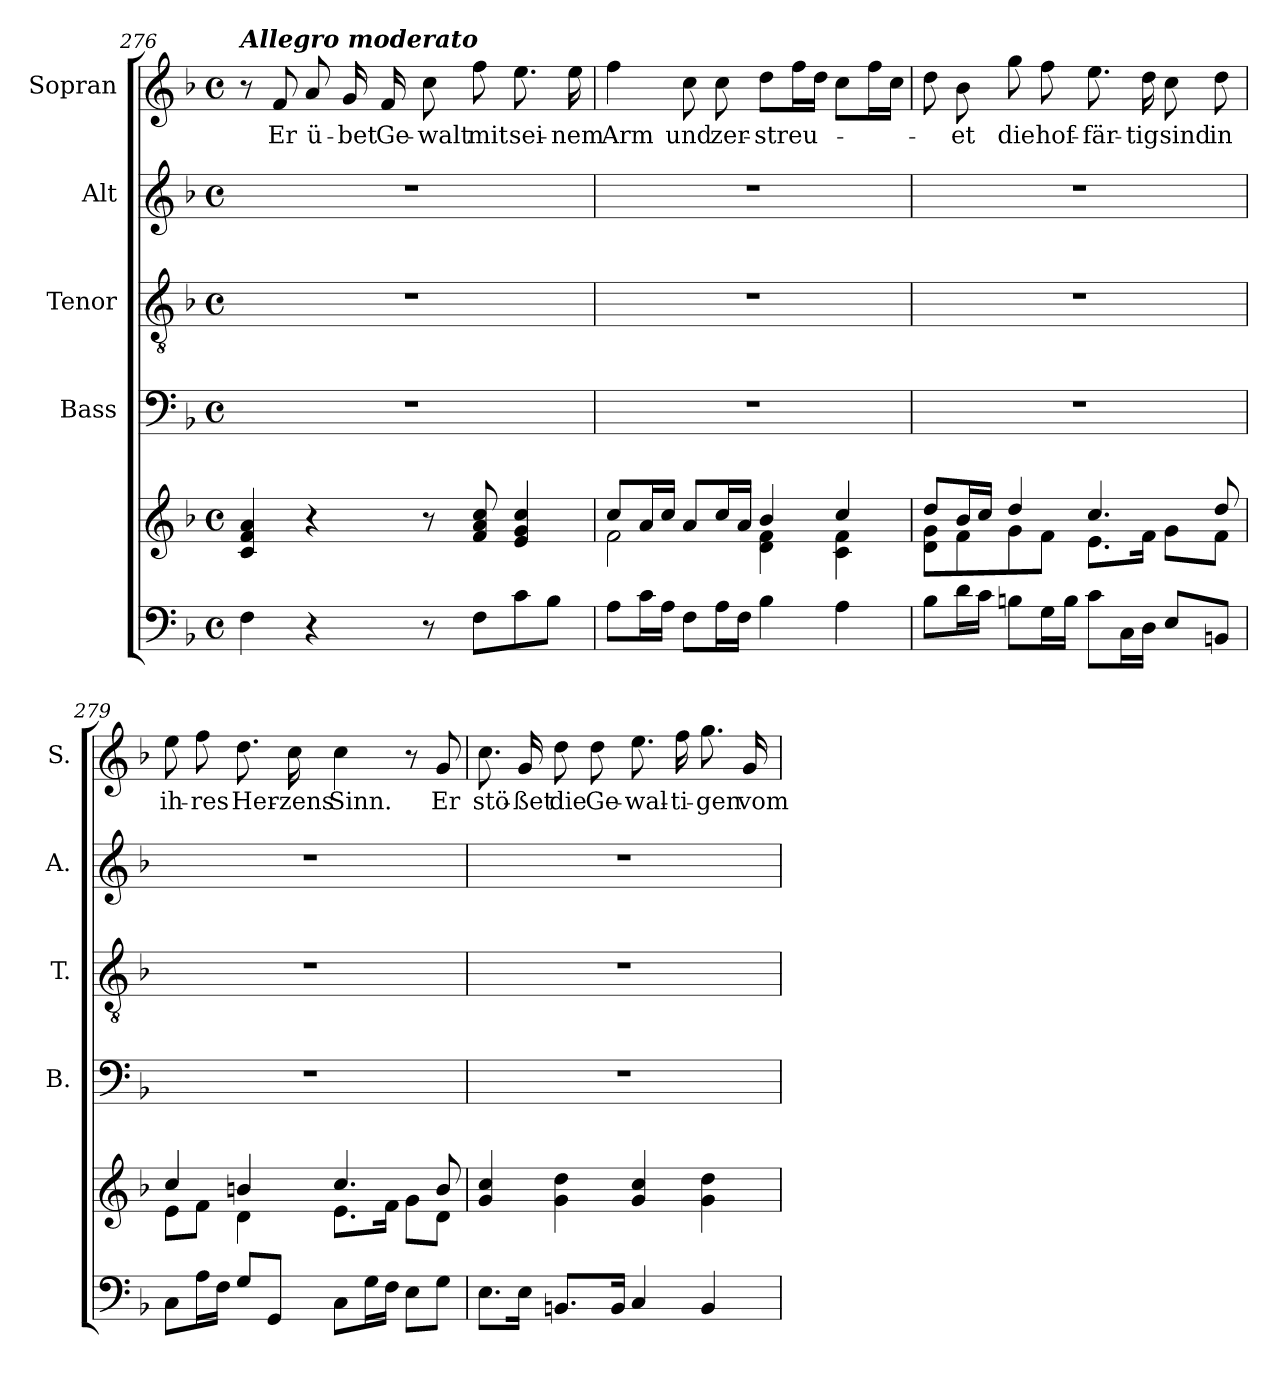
**kern	**kern	**kern	**kern	**kern	**kern	**text
*part5	*part5	*part4	*part3	*part2	*part1	*part1
*staff6	*staff5	*staff4	*staff3	*staff2	*staff1	*staff1
*	*	*I"Bass	*I"Tenor	*I"Alt	*I"Sopran	*
*	*	*I'B.	*I'T.	*I'A.	*I'S.	*
!!LO:LB:g=z
*clefF4	*clefG2	*clefF4	*clefGv2	*clefG2	*clefG2	*
*k[b-]	*k[b-]	*k[b-]	*k[b-]	*k[b-]	*k[b-]	*
*F:	*F:	*F:	*F:	*F:	*F:	*
*M4/4	*M4/4	*M4/4	*M4/4	*M4/4	*M4/4	*
*met(c)	*met(c)	*met(c)	*met(c)	*met(c)	*met(c)	*
=276	=276	=276	=276	=276	=276	=276
!	!	!	!	!	!LO:TX:a:Bi:t=Allegro moderato	!
4F\	4c/ 4f/ 4a/	1r	1r	1r	8r	.
!	!	!	!	!	!	!LO:LY:b
.	.	.	.	.	8f/	Er
!	!	!	!	!	!	!LO:LY:b
4r	4r	.	.	.	8a/	ü-
!	!	!	!	!	!	!LO:LY:b
.	.	.	.	.	16g/	-bet
!	!	!	!	!	!	!LO:LY:b
.	.	.	.	.	16f/	Ge-
!	!	!	!	!	!	!LO:LY:b
8r	8r	.	.	.	8cc\	-walt
!	!	!	!	!	!	!LO:LY:b
8F\L	8f/ 8a/ 8cc/	.	.	.	8ff\	mit
!	!	!	!	!	!	!LO:LY:b
8c\	4e/ 4g/ 4cc/	.	.	.	8.ee\	sei-
8B-\J	.	.	.	.	.	.
!	!	!	!	!	!	!LO:LY:b
.	.	.	.	.	16ee\	-nem
=277	=277	=277	=277	=277	=277	=277
*	*^	*	*	*	*	*
!	!	!	!	!	!	!	!LO:LY:b
8A\L	8cc/L	2f\	1r	1r	1r	4ff\	Arm
16c\L	16a/L	.	.	.	.	.	.
16A\JJ	16cc/JJ	.	.	.	.	.	.
!	!	!	!	!	!	!	!LO:LY:b
8F\L	8a/L	.	.	.	.	8cc\	und
!	!	!	!	!	!	!	!LO:LY:b
16A\L	16cc/L	.	.	.	.	8cc\	zer-
16F\JJ	16a/JJ	.	.	.	.	.	.
!	!	!	!	!	!	!	!LO:LY:b
4B-\	4b-/	4d\ 4f\	.	.	.	8dd\L	-streu-
.	.	.	.	.	.	16ff\L	.
.	.	.	.	.	.	16dd\JJ	.
4A\	4cc/	4c\ 4f\	.	.	.	8cc\L	.
.	.	.	.	.	.	16ff\L	.
.	.	.	.	.	.	16cc\JJ	.
=278	=278	=278	=278	=278	=278	=278	=278
8B-\L	8dd/L	8d\ 8g\L	1r	1r	1r	8dd\	.
!	!	!	!	!	!	!	!LO:LY:b
16d\L	16b-/L	8f\	.	.	.	8b-\	-et
16c\JJ	16cc/JJ	.	.	.	.	.	.
!	!	!	!	!	!	!	!LO:LY:b
8Bn\L	4dd/	8g\	.	.	.	8gg\	die
!	!	!	!	!	!	!	!LO:LY:b
16G\L	.	8f\J	.	.	.	8ff\	hof-
16B\JJ	.	.	.	.	.	.	.
!	!	!	!	!	!	!	!LO:LY:b
8c\L	4.cc/	8.e\L	.	.	.	8.ee\	-fär-
16C\L	.	.	.	.	.	.	.
!	!	!	!	!	!	!	!LO:LY:b
16D\JJ	.	16f\Jk	.	.	.	16dd\	-tig
!	!	!	!	!	!	!	!LO:LY:b
8E/L	.	8g\L	.	.	.	8cc\	sind
!	!	!	!	!	!	!	!LO:LY:b
8BBn/J	8dd/	8f\J	.	.	.	8dd\	in
!!LO:PB:g=z
=279	=279	=279	=279	=279	=279	=279	=279
!	!	!	!	!	!	!	!LO:LY:b
8C\L	4cc/	8e\L	1r	1r	1r	8ee\	ih-
!	!	!	!	!	!	!	!LO:LY:b
16A\L	.	8f\J	.	.	.	8ff\	-res
16F\JJ	.	.	.	.	.	.	.
!	!	!	!	!	!	!	!LO:LY:b
8G/L	4bn/	4d\	.	.	.	8.dd\	Her-
8GG/J	.	.	.	.	.	.	.
!	!	!	!	!	!	!	!LO:LY:b
.	.	.	.	.	.	16cc\	-zens
!	!	!	!	!	!	!	!LO:LY:b
8C\L	4.cc/	8.e\L	.	.	.	4cc\	Sinn.
16G\L	.	.	.	.	.	.	.
16F\JJ	.	16f\Jk	.	.	.	.	.
8E\L	.	8g\L	.	.	.	8r	.
!	!	!	!	!	!	!	!LO:LY:b
8G\J	8b/	8d\J	.	.	.	8g/	Er
=280	=280	=280	=280	=280	=280	=280	=280
!	!	!	!	!	!	!	!LO:LY:b
*	*v	*v	*	*	*	*	*
8.E\L	4g/ 4cc/	1r	1r	1r	8.cc\	stö-
!	!	!	!	!	!	!LO:LY:b
16E\Jk	.	.	.	.	16g/	-ßet
!	!	!	!	!	!	!LO:LY:b
8.BBn/L	4g\ 4dd\	.	.	.	8dd\	die
!	!	!	!	!	!	!LO:LY:b
.	.	.	.	.	8dd\	Ge-
16BB/Jk	.	.	.	.	.	.
!	!	!	!	!	!	!LO:LY:b
4C/	4g/ 4cc/	.	.	.	8.ee\	-wal-
!	!	!	!	!	!	!LO:LY:b
.	.	.	.	.	16ff\	-ti-
!	!	!	!	!	!	!LO:LY:b
4BB/	4g\ 4dd\	.	.	.	8.gg\	-gen
!	!	!	!	!	!	!LO:LY:b
.	.	.	.	.	16g/	vom
=	=	=	=	=	=	=
*-	*-	*-	*-	*-	*-	*-
